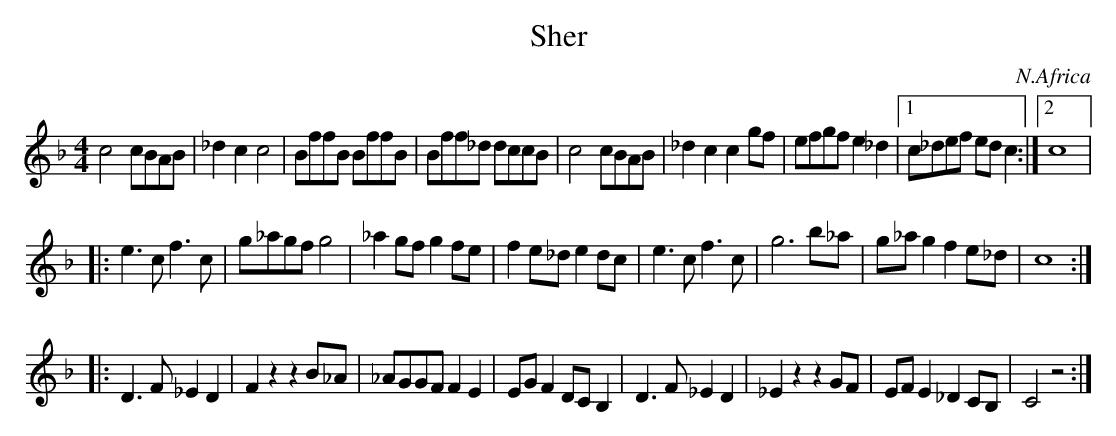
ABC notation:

X:1
T:Sher
M:4/4
O:N.Africa
K:C mixolydian
c4 cBAB | _d2c2 c4   | BffB BffB   | Bff_d dccB |\
c4 cBAB | _d2c2 c2gf | efgf e2_d2 |1 c_def edc2 :|2 c8|:
e3c f3c | g_agf g4 | _a2gf g2fe  | f2e_d e2dc | \
e3c f3c | g6 b_a   | g_ag2 f2e_d | c8::
D3F _E2D2 | F2z2 z2B_A | _AGGF F2E2  | EGF2 DCB,2 |\
D3F _E2D2 | _E2z2 z2GF | EFE2 _D2CB, | C4 z4:|
